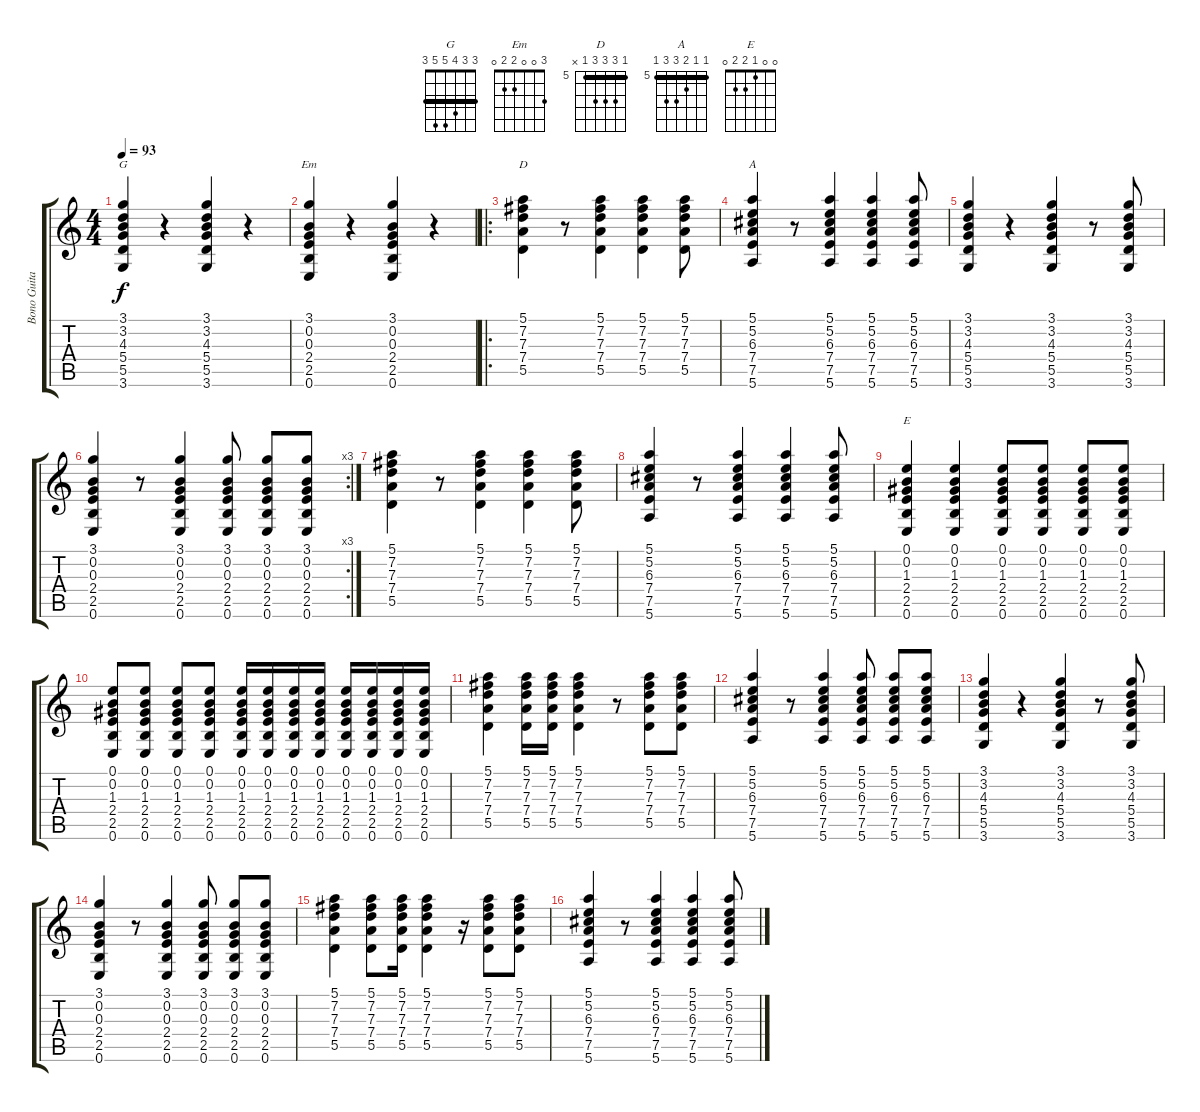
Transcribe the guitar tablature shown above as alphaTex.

\track ("Bono Guitar" "Bono Guita") {instrument acousticguitarsteel}
\staff {score tabs}
\tuning (E4 B3 G3 D3 A2 E2) {hide}
\chord ("G" 3 3 4 5 5 3) {barre 3}
\chord ("Em" 3 0 0 2 2 0)
\chord ("D" 5 7 7 7 5 x) {firstfret 5 barre 5}
\chord ("A" 5 5 6 7 7 5) {firstfret 5 barre 5}
\chord ("E" 0 0 1 2 2 0)
\ts (4 4)
\tempo 93
\clef g2
\ks c
(3.1 3.2 4.3 5.4 5.5 3.6).4{ch "G" dy f} r.4 (3.1 3.2 4.3 5.4 5.5 3.6).4 r.4 |
(3.1 0.2 0.3 2.4 2.5 0.6).4{ch "Em"} r.4 (3.1 0.2 0.3 2.4 2.5 0.6).4 r.4 |
\ro
(5.1 7.2 7.3 7.4 5.5).4{ch "D"} r.8 (5.1 7.2 7.3 7.4 5.5).4 (5.1 7.2 7.3 7.4 5.5).4 (5.1 7.2 7.3 7.4 5.5).8 |
(5.1 5.2 6.3 7.4 7.5 5.6).4{ch "A"} r.8 (5.1 5.2 6.3 7.4 7.5 5.6).4 (5.1 5.2 6.3 7.4 7.5 5.6).4 (5.1 5.2 6.3 7.4 7.5 5.6).8 |
(3.1 3.2 4.3 5.4 5.5 3.6).4 r.4 (3.1 3.2 4.3 5.4 5.5 3.6).4 r.8 (3.1 3.2 4.3 5.4 5.5 3.6).8 |
\rc 3
(3.1 0.2 0.3 2.4 2.5 0.6).4 r.8 (3.1 0.2 0.3 2.4 2.5 0.6).4 (3.1 0.2 0.3 2.4 2.5 0.6).8 (3.1 0.2 0.3 2.4 2.5 0.6).8 (3.1 0.2 0.3 2.4 2.5 0.6).8 |
(5.1 7.2 7.3 7.4 5.5).4 r.8 (5.1 7.2 7.3 7.4 5.5).4 (5.1 7.2 7.3 7.4 5.5).4 (5.1 7.2 7.3 7.4 5.5).8 |
(5.1 5.2 6.3 7.4 7.5 5.6).4 r.8 (5.1 5.2 6.3 7.4 7.5 5.6).4 (5.1 5.2 6.3 7.4 7.5 5.6).4 (5.1 5.2 6.3 7.4 7.5 5.6).8 |
(0.1 0.2 1.3 2.4 2.5 0.6).4{ch "E"} (0.1 0.2 1.3 2.4 2.5 0.6).4 (0.1 0.2 1.3 2.4 2.5 0.6).8 (0.1 0.2 1.3 2.4 2.5 0.6).8 (0.1 0.2 1.3 2.4 2.5 0.6).8 (0.1 0.2 1.3 2.4 2.5 0.6).8 |
(0.1 0.2 1.3 2.4 2.5 0.6).8 (0.1 0.2 1.3 2.4 2.5 0.6).8 (0.1 0.2 1.3 2.4 2.5 0.6).8 (0.1 0.2 1.3 2.4 2.5 0.6).8 (0.1 0.2 1.3 2.4 2.5 0.6).16 (0.1 0.2 1.3 2.4 2.5 0.6).16 (0.1 0.2 1.3 2.4 2.5 0.6).16 (0.1 0.2 1.3 2.4 2.5 0.6).16 (0.1 0.2 1.3 2.4 2.5 0.6).16 (0.1 0.2 1.3 2.4 2.5 0.6).16 (0.1 0.2 1.3 2.4 2.5 0.6).16 (0.1 0.2 1.3 2.4 2.5 0.6).16 |
(5.1 7.2 7.3 7.4 5.5).4 (5.1 7.2 7.3 7.4 5.5).16 (5.1 7.2 7.3 7.4 5.5).16 (5.1 7.2 7.3 7.4 5.5).4 r.8 (5.1 7.2 7.3 7.4 5.5).8 (5.1 7.2 7.3 7.4 5.5).8 |
(5.1 5.2 6.3 7.4 7.5 5.6).4 r.8 (5.1 5.2 6.3 7.4 7.5 5.6).4 (5.1 5.2 6.3 7.4 7.5 5.6).8 (5.1 5.2 6.3 7.4 7.5 5.6).8 (5.1 5.2 6.3 7.4 7.5 5.6).8 |
(3.1 3.2 4.3 5.4 5.5 3.6).4 r.4 (3.1 3.2 4.3 5.4 5.5 3.6).4 r.8 (3.1 3.2 4.3 5.4 5.5 3.6).8 |
(3.1 0.2 0.3 2.4 2.5 0.6).4 r.8 (3.1 0.2 0.3 2.4 2.5 0.6).4 (3.1 0.2 0.3 2.4 2.5 0.6).8 (3.1 0.2 0.3 2.4 2.5 0.6).8 (3.1 0.2 0.3 2.4 2.5 0.6).8 |
(5.1 7.2 7.3 7.4 5.5).4 (5.1 7.2 7.3 7.4 5.5).8 (5.1 7.2 7.3 7.4 5.5).16 (5.1 7.2 7.3 7.4 5.5).4 r.16 (5.1 7.2 7.3 7.4 5.5).8 (5.1 7.2 7.3 7.4 5.5).8 |
(5.1 5.2 6.3 7.4 7.5 5.6).4 r.8 (5.1 5.2 6.3 7.4 7.5 5.6).4 (5.1 5.2 6.3 7.4 7.5 5.6).4 (5.1 5.2 6.3 7.4 7.5 5.6).8
